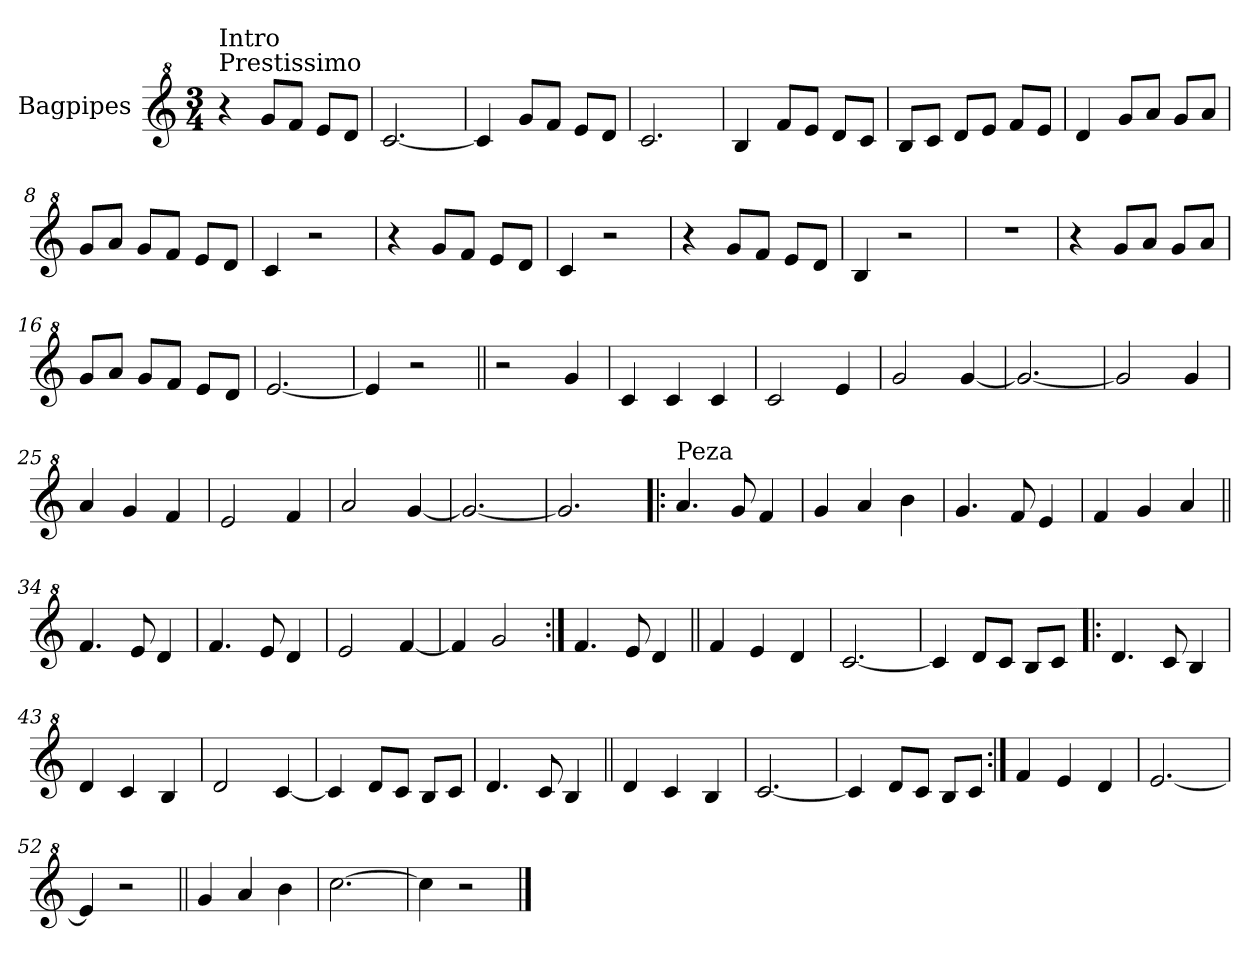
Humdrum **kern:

**kern
*part1
*staff1
*I"Bagpipes
*I'Bag
*clefG^2
*k[]
*C:
*M3/4
=1
!LO:TX:a:t=Prestissimo
!LO:TX:a:t=Intro
4r
8gg/L
8ff/J
8ee/L
8dd/J
=2
[2.cc/
=3
4cc/]
8gg/L
8ff/J
8ee/L
8dd/J
=4
2.cc/
=5
4b/
8ff/L
8ee/J
8dd/L
8cc/J
=6
8b/L
8cc/J
8dd/L
8ee/J
8ff/L
8ee/J
=7
4dd/
8gg/L
8aa/J
8gg/L
8aa/J
=8
8gg/L
8aa/J
8gg/L
8ff/J
8ee/L
8dd/J
=9
4cc/
2r
=10
4r
8gg/L
8ff/J
8ee/L
8dd/J
!!LO:LB:g=z
=11
4cc/
2r
=12
4r
8gg/L
8ff/J
8ee/L
8dd/J
=13
4b/
2r
=14
2.r
=15
4r
8gg/L
8aa/J
8gg/L
8aa/J
=16
8gg/L
8aa/J
8gg/L
8ff/J
8ee/L
8dd/J
=17
[2.ee/
=18
4ee/]
2r
=19||
2r
4gg/
=20
4cc/
4cc/
4cc/
=21
2cc/
4ee/
=22
2gg/
[4gg/
=23
2.gg/_
=24
2gg/]
4gg/
!!LO:LB:g=z
=25
4aa/
4gg/
4ff/
=26
2ee/
4ff/
=27
2aa/
[4gg/
=28
2.gg/_
=29
2.gg/]
=30!|:
!LO:TX:a:t=Peza
4.aa/
8gg/
4ff/
=31
4gg/
4aa/
4bb\
=32
4.gg/
8ff/
4ee/
=33
4ff/
4gg/
4aa/
=34||
4.ff/
8ee/
4dd/
=35
4.ff/
8ee/
4dd/
=36
2ee/
[4ff/
=37
4ff/]
2gg/
!!LO:LB:g=z
=38:|!
4.ff/
8ee/
4dd/
=39||
4ff/
4ee/
4dd/
=40
[2.cc/
=41
4cc/]
8dd/L
8cc/J
8b/L
8cc/J
=42!|:
4.dd/
8cc/
4b/
=43
4dd/
4cc/
4b/
=44
2dd/
[4cc/
=45
4cc/]
8dd/L
8cc/J
8b/L
8cc/J
=46
4.dd/
8cc/
4b/
=47||
4dd/
4cc/
4b/
=48
[2.cc/
!!LO:LB:g=z
=49
4cc/]
8dd/L
8cc/J
8b/L
8cc/J
=50:|!
4ff/
4ee/
4dd/
=51
[2.ee/
=52
4ee/]
2r
=53||
4gg/
4aa/
4bb\
=54
[2.ccc\
=55
4ccc\]
2r
==
*-
